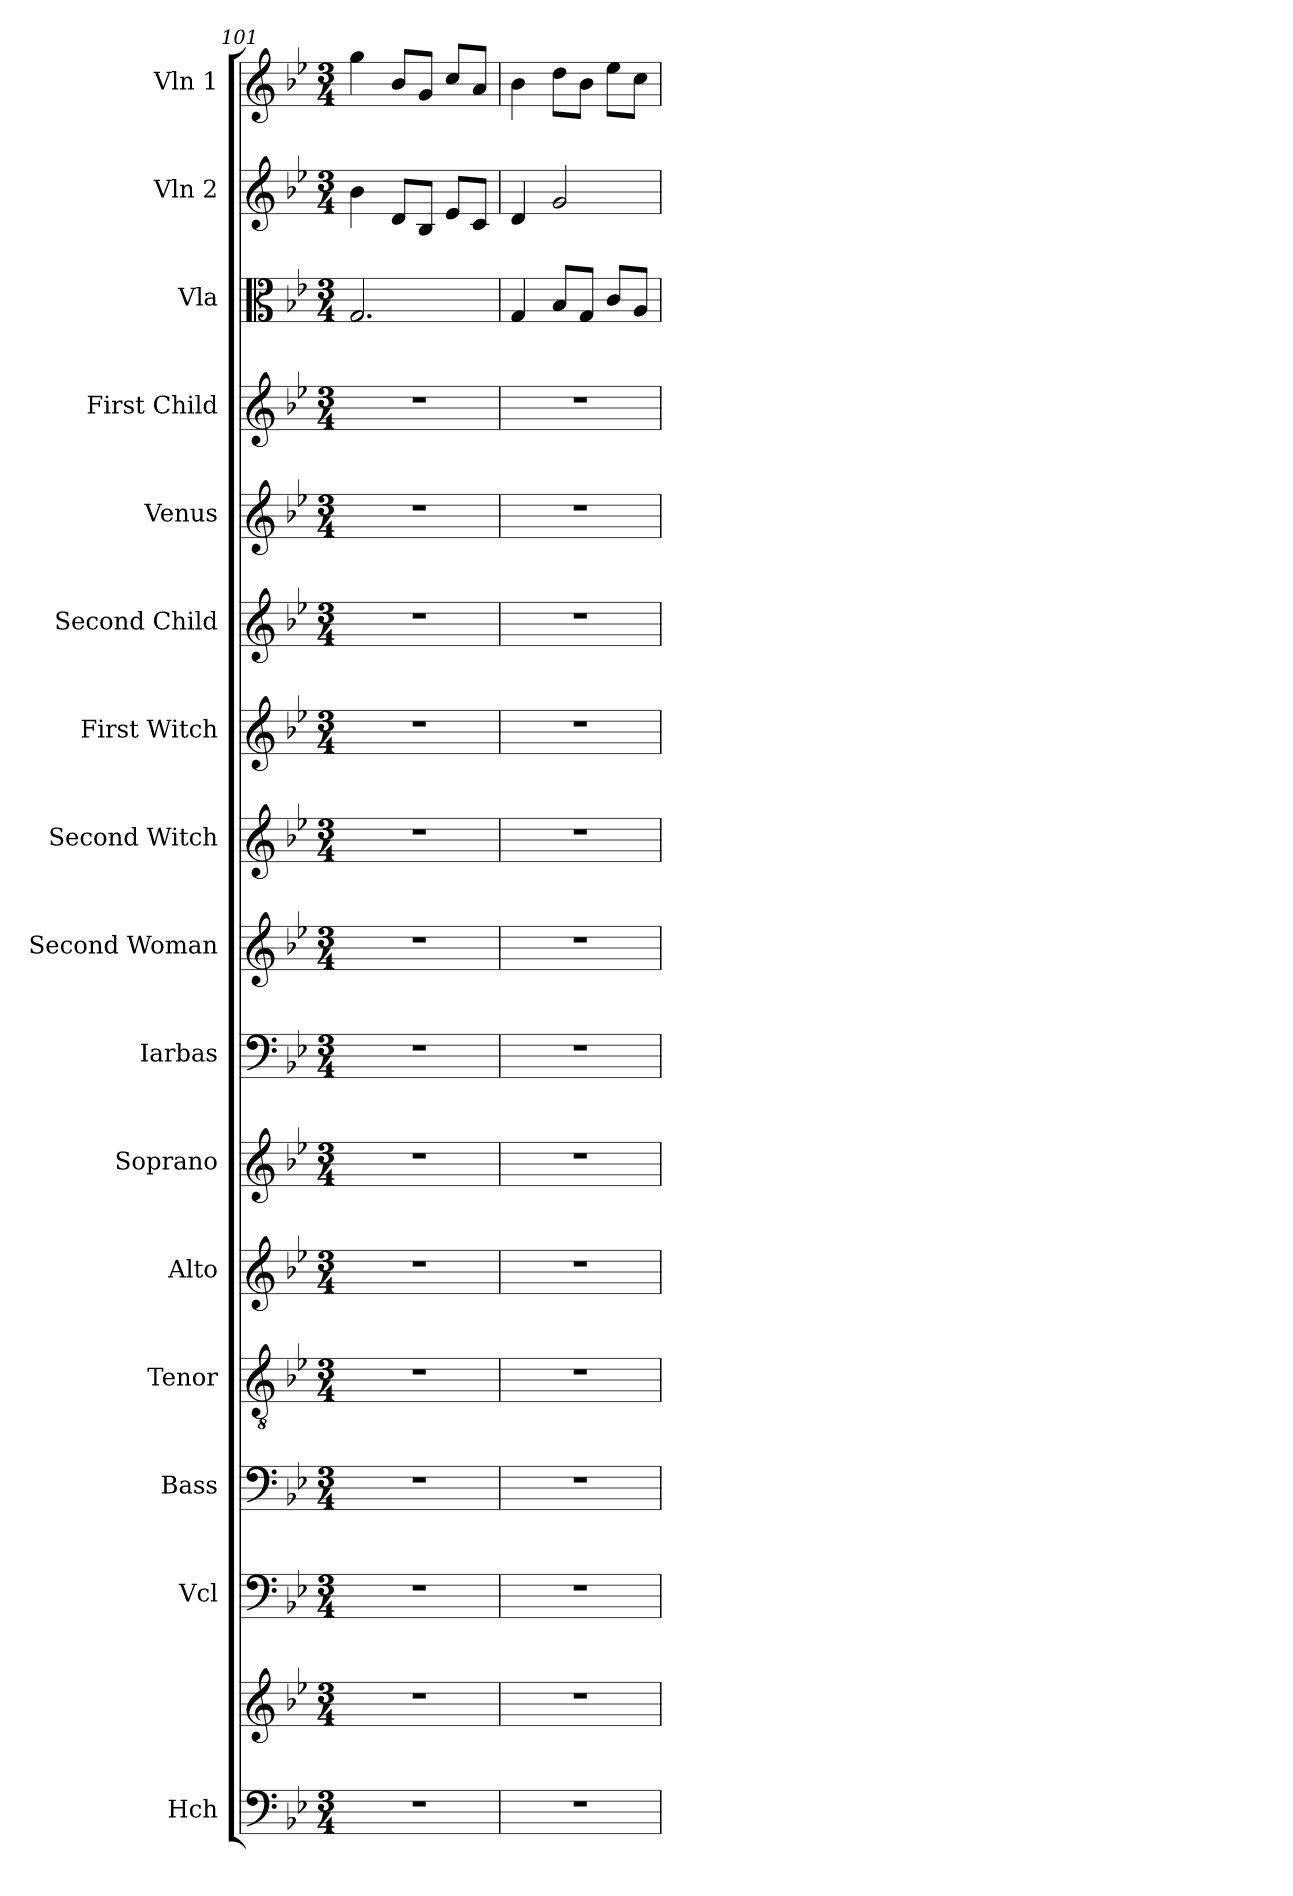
**kern	**kern	**kern	**kern	**kern	**kern	**kern	**kern	**kern	**kern	**kern	**kern	**kern	**kern	**kern	**kern	**kern
*part16	*part16	*part15	*part14	*part13	*part12	*part11	*part10	*part9	*part8	*part7	*part6	*part5	*part4	*part3	*part2	*part1
*staff17	*staff16	*staff15	*staff14	*staff13	*staff12	*staff11	*staff10	*staff9	*staff8	*staff7	*staff6	*staff5	*staff4	*staff3	*staff2	*staff1
*I"Hch	*	*I"Vcl	*I"Bass	*I"Tenor	*I"Alto	*I"Soprano	*I"Iarbas	*I"Second Woman	*I"Second Witch	*I"First Witch	*I"Second Child	*I"Venus	*I"First Child	*I"Vla	*I"Vln 2	*I"Vln 1
*I'Hch.	*	*I'Vc.	*I'B.	*I'T.	*I'A.	*I'S.	*I'I.	*I'2W	*I'W2.	*I'W1	*I'C2.	*I'V.	*I'C1	*I'Vla.	*I'Vln.	*I'Vln.
*clefF4	*clefG2	*clefF4	*clefF4	*clefGv2	*clefG2	*clefG2	*clefF4	*clefG2	*clefG2	*clefG2	*clefG2	*clefG2	*clefG2	*clefC3	*clefG2	*clefG2
*k[b-e-]	*k[b-e-]	*k[b-e-]	*k[b-e-]	*k[b-e-]	*k[b-e-]	*k[b-e-]	*k[b-e-]	*k[b-e-]	*k[b-e-]	*k[b-e-]	*k[b-e-]	*k[b-e-]	*k[b-e-]	*k[b-e-]	*k[b-e-]	*k[b-e-]
*M3/4	*M3/4	*M3/4	*M3/4	*M3/4	*M3/4	*M3/4	*M3/4	*M3/4	*M3/4	*M3/4	*M3/4	*M3/4	*M3/4	*M3/4	*M3/4	*M3/4
=101	=101	=101	=101	=101	=101	=101	=101	=101	=101	=101	=101	=101	=101	=101	=101	=101
2.r	2.r	2.r	2.r	2.r	2.r	2.r	2.r	2.r	2.r	2.r	2.r	2.r	2.r	2.G/	4b-\	4gg\
.	.	.	.	.	.	.	.	.	.	.	.	.	.	.	8d/L	8b-/L
.	.	.	.	.	.	.	.	.	.	.	.	.	.	.	8B-/J	8g/J
.	.	.	.	.	.	.	.	.	.	.	.	.	.	.	8e-/L	8cc/L
.	.	.	.	.	.	.	.	.	.	.	.	.	.	.	8c/J	8a/J
=102	=102	=102	=102	=102	=102	=102	=102	=102	=102	=102	=102	=102	=102	=102	=102	=102
2.r	2.r	2.r	2.r	2.r	2.r	2.r	2.r	2.r	2.r	2.r	2.r	2.r	2.r	4G/	4d/	4b-\
.	.	.	.	.	.	.	.	.	.	.	.	.	.	8B-/L	2g/	8dd\L
.	.	.	.	.	.	.	.	.	.	.	.	.	.	8G/J	.	8b-\J
.	.	.	.	.	.	.	.	.	.	.	.	.	.	8c/L	.	8ee-\L
.	.	.	.	.	.	.	.	.	.	.	.	.	.	8A/J	.	8cc\J
=	=	=	=	=	=	=	=	=	=	=	=	=	=	=	=	=
*-	*-	*-	*-	*-	*-	*-	*-	*-	*-	*-	*-	*-	*-	*-	*-	*-
